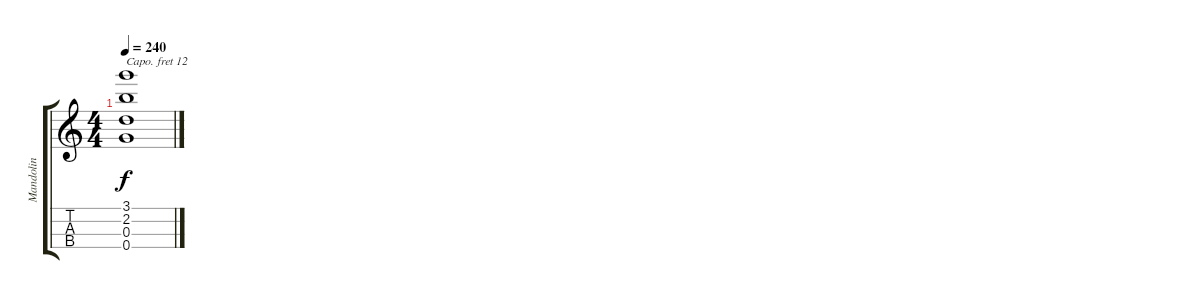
\track ("Mandolin" "Mandolin") {instrument acousticguitarsteel}
\staff {score tabs}
\capo 12
\tuning (E4 A3 D3 G2) {hide}
\ts (4 4)
\tempo 240
\clef g2
\ks c
(3.1 2.2 0.3 0.4).1{dy f}
